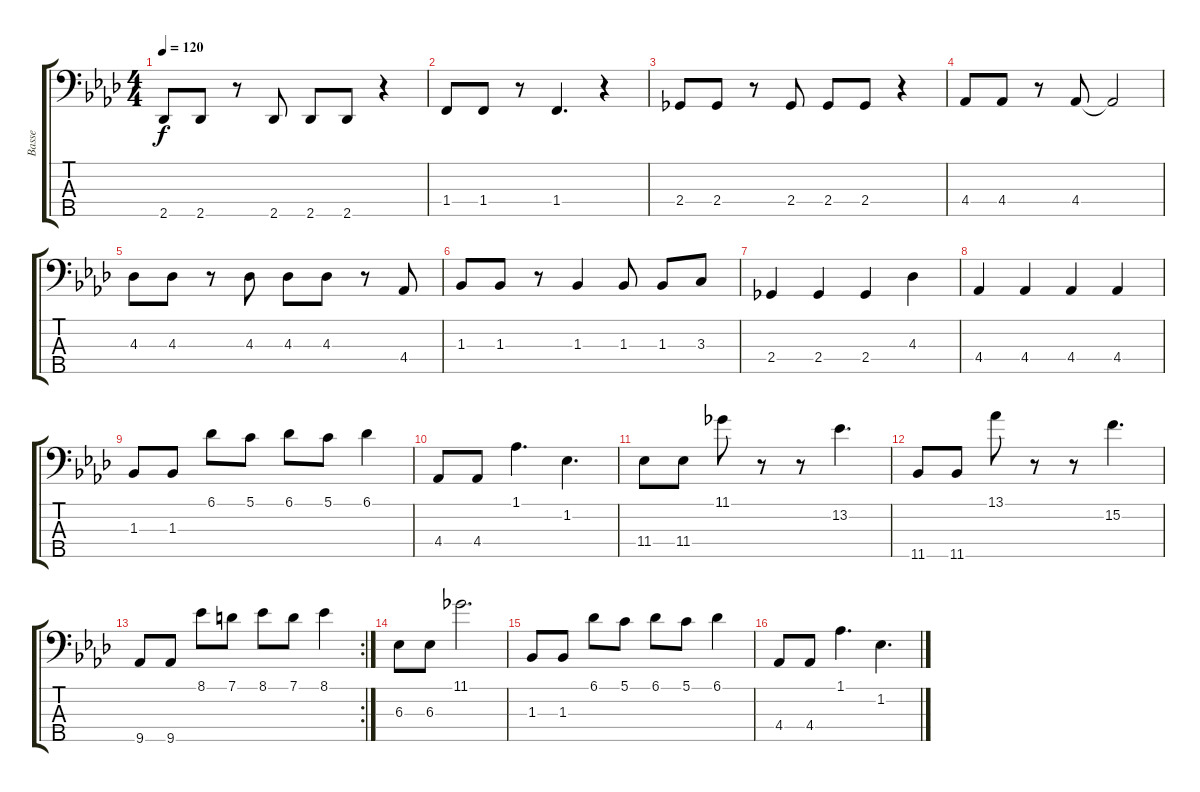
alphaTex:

\track ("Basse" "Basse") {instrument slapbass1}
\staff {score tabs}
\tuning (G2 D2 A1 E1 B0) {hide}
\ts (4 4)
\tempo 120
\clef f4
\ks ab
2.5.8{dy f} 2.5.8 r.8 2.5.8 2.5.8 2.5.8 r.4 |
1.4.8 1.4.8 r.8 1.4.4{d} r.4 |
2.4.8 2.4.8 r.8 2.4.8 2.4.8 2.4.8 r.4 |
4.4.8 4.4.8 r.8 4.4.8 4.4{t}.2 |
4.3.8 4.3.8 r.8 4.3.8 4.3.8 4.3.8 r.8 4.4.8 |
1.3.8 1.3.8 r.8 1.3.4 1.3.8 1.3.8 3.3.8 |
2.4.4 2.4.4 2.4.4 4.3.4 |
4.4.4 4.4.4 4.4.4 4.4.4 |
1.3.8 1.3.8 6.1.8 5.1.8 6.1.8 5.1.8 6.1.4 |
4.4.8 4.4.8 1.1.4{d} 1.2.4{d} |
11.4.8 11.4.8 11.1.8 r.8 r.8 13.2.4{d} |
11.5.8 11.5.8 13.1.8 r.8 r.8 15.2.4{d} |
\rc 2
9.5.8 9.5.8 8.1.8 7.1.8 8.1.8 7.1.8 8.1.4 |
6.3.8 6.3.8 11.1.2{d} |
1.3.8 1.3.8 6.1.8 5.1.8 6.1.8 5.1.8 6.1.4 |
4.4.8 4.4.8 1.1.4{d} 1.2.4{d}
